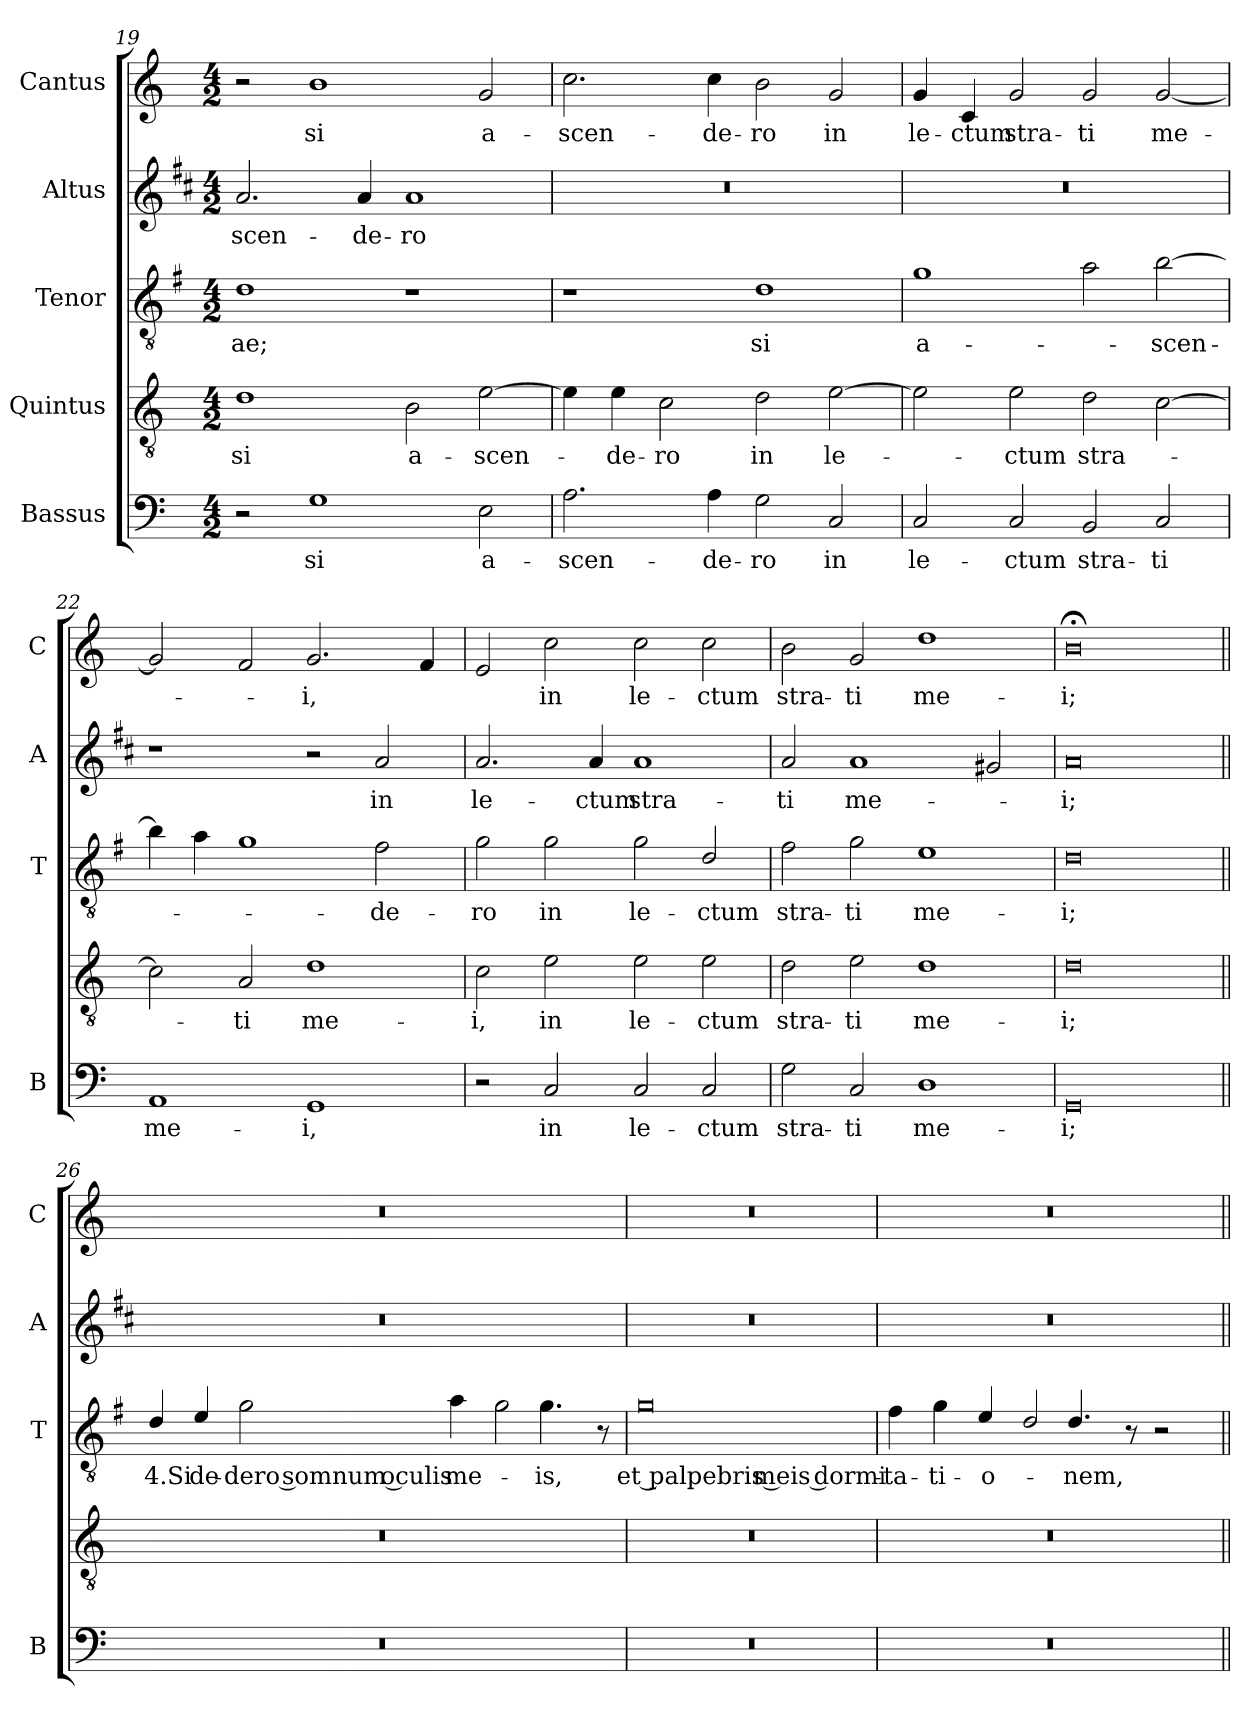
**kern	**text	**kern	**text	**kern	**text	**kern	**text	**kern	**text
*part5	*part5	*part4	*part4	*part3	*part3	*part2	*part2	*part1	*part1
*staff5	*staff5	*staff4	*staff4	*staff3	*staff3	*staff2	*staff2	*staff1	*staff1
*I"Bassus	*	*I"Quintus	*	*I"Tenor	*	*I"Altus	*	*I"Cantus	*
*I'B	*	*	*	*I'T	*	*I'A	*	*I'C	*
*clefF4	*	*clefGv2	*	*clefGv2	*	*clefG2	*	*clefG2	*
*	*	*	*	*ITrd4c7	*	*ITrd1c2	*	*	*
*k[]	*	*k[]	*	*k[]	*	*k[]	*	*k[]	*
*C:	*	*C:	*	*C:	*	*C:	*	*C:	*
*M4/2	*	*M4/2	*	*M4/2	*	*M4/2	*	*M4/2	*
=19	=19	=19	=19	=19	=19	=19	=19	=19	=19
!	!	!	!LO:LY:b	!	!LO:LY:b	!	!LO:LY:b	!	!
2r	.	1d	si	1G	-ae;	2.g/	-scen-	2r	.
!	!LO:LY:b	!	!	!	!	!	!	!	!LO:LY:b
1G	si	.	.	.	.	.	.	1b	si
!	!	!	!	!	!	!	!LO:LY:b	!	!
.	.	.	.	.	.	4g/	-de-	.	.
!	!	!	!LO:LY:b	!	!	!	!LO:LY:b	!	!
.	.	2B\	a-	1r	.	1g	-ro	.	.
!	!LO:LY:b	!	!LO:LY:b	!	!	!	!	!	!LO:LY:b
2E\	a-	[2e\	-scen-	.	.	.	.	2g/	a-
=20	=20	=20	=20	=20	=20	=20	=20	=20	=20
!	!LO:LY:b	!	!	!	!	!	!	!	!LO:LY:b
2.A\	-scen-	4e\]	.	1r	.	0r	.	2.cc\	-scen-
!	!	!	!LO:LY:b	!	!	!	!	!	!
.	.	4e\	-de-	.	.	.	.	.	.
!	!	!	!LO:LY:b	!	!	!	!	!	!
.	.	2c\	-ro	.	.	.	.	.	.
!	!LO:LY:b	!	!	!	!	!	!	!	!LO:LY:b
4A\	-de-	.	.	.	.	.	.	4cc\	-de-
!	!LO:LY:b	!	!LO:LY:b	!	!LO:LY:b	!	!	!	!LO:LY:b
2G\	-ro	2d\	in	1G	si	.	.	2b\	-ro
!	!LO:LY:b	!	!LO:LY:b	!	!	!	!	!	!LO:LY:b
2C/	in	[2e\	le-	.	.	.	.	2g/	in
!!LO:LB:g=z
=21	=21	=21	=21	=21	=21	=21	=21	=21	=21
!	!LO:LY:b	!	!	!	!LO:LY:b	!	!	!	!LO:LY:b
2C/	le-	2e\]	.	1c	a-	0r	.	4g/	le-
!	!	!	!	!	!	!	!	!	!LO:LY:b
.	.	.	.	.	.	.	.	4c/	-ctum
!	!LO:LY:b	!	!LO:LY:b	!	!	!	!	!	!LO:LY:b
2C/	-ctum	2e\	-ctum	.	.	.	.	2g/	stra-
!	!LO:LY:b	!	!LO:LY:b	!	!	!	!	!	!LO:LY:b
2BB/	stra-	2d\	stra-	2d\	.	.	.	2g/	-ti
!	!LO:LY:b	!	!	!	!LO:LY:b	!	!	!	!LO:LY:b
2C/	-ti	[2c\	.	[2e\	-scen-	.	.	[2g/	me-
=22	=22	=22	=22	=22	=22	=22	=22	=22	=22
!	!LO:LY:b	!	!	!	!	!	!	!	!
1AA	me-	2c\]	.	4e\]	.	1r	.	2g/]	.
.	.	.	.	4d\	.	.	.	.	.
!	!	!	!LO:LY:b	!	!	!	!	!	!
.	.	2A/	-ti	1c	.	.	.	2f/	.
!	!LO:LY:b	!	!LO:LY:b	!	!	!	!	!	!LO:LY:b
1GG	-i,	1d	me-	.	.	2r	.	2.g/	-i,
!	!	!	!	!	!LO:LY:b	!	!LO:LY:b	!	!
.	.	.	.	2B\	-de-	2g/	in	.	.
.	.	.	.	.	.	.	.	4f/	.
=23	=23	=23	=23	=23	=23	=23	=23	=23	=23
!	!	!	!LO:LY:b	!	!LO:LY:b	!	!LO:LY:b	!	!
2r	.	2c\	-i,	2c\	-ro	2.g/	le-	2e/	.
!	!LO:LY:b	!	!LO:LY:b	!	!LO:LY:b	!	!	!	!LO:LY:b
2C/	in	2e\	in	2c\	in	.	.	2cc\	in
!	!	!	!	!	!	!	!LO:LY:b	!	!
.	.	.	.	.	.	4g/	-ctum	.	.
!	!LO:LY:b	!	!LO:LY:b	!	!LO:LY:b	!	!LO:LY:b	!	!LO:LY:b
2C/	le-	2e\	le-	2c\	le-	1g	stra-	2cc\	le-
!	!LO:LY:b	!	!LO:LY:b	!	!LO:LY:b	!	!	!	!LO:LY:b
2C/	-ctum	2e\	-ctum	2G/	-ctum	.	.	2cc\	-ctum
=24	=24	=24	=24	=24	=24	=24	=24	=24	=24
!	!LO:LY:b	!	!LO:LY:b	!	!LO:LY:b	!	!LO:LY:b	!	!LO:LY:b
2G\	stra-	2d\	stra-	2B\	stra-	2g/	-ti	2b\	stra-
!	!LO:LY:b	!	!LO:LY:b	!	!LO:LY:b	!	!LO:LY:b	!	!LO:LY:b
2C/	-ti	2e\	-ti	2c\	-ti	1g	me-	2g/	-ti
!	!LO:LY:b	!	!LO:LY:b	!	!LO:LY:b	!	!	!	!LO:LY:b
1D	me-	1d	me-	1A	me-	.	.	1dd	me-
.	.	.	.	.	.	2f#X/	.	.	.
=25	=25	=25	=25	=25	=25	=25	=25	=25	=25
!	!LO:LY:b	!	!LO:LY:b	!	!LO:LY:b	!	!LO:LY:b	!	!LO:LY:b
0GG	-i;	0d	-i;	0G	-i;	0g	-i;	0b;<	-i;
!!LO:LB:g=z
=26||	=26||	=26||	=26||	=26||	=26||	=26||	=26||	=26||	=26||
!	!	!	!	!	!LO:LY:b	!	!	!	!
0r	.	0r	.	4G/	4.Si	0r	.	0r	.
!	!	!	!	!	!LO:LY:b	!	!	!	!
.	.	.	.	4A/	de-	.	.	.	.
!	!	!	!	!	!LO:LY:b	!	!	!	!
.	.	.	.	2c\	-dero somnum oculis	.	.	.	.
!	!	!	!	!	!LO:LY:b	!	!	!	!
.	.	.	.	4d\	me-	.	.	.	.
!	!	!	!	!LO:N:head=open	!	!	!	!	!
.	.	.	.	4c\	.	.	.	.	.
!	!	!	!	!	!LO:LY:b	!	!	!	!
.	.	.	.	4.c\	-is,	.	.	.	.
.	.	.	.	8r	.	.	.	.	.
=27	=27	=27	=27	=27	=27	=27	=27	=27	=27
!	!	!	!	!	!LO:LY:b	!	!	!	!
0r	.	0r	.	0c	et palpebris meis dormi-	0r	.	0r	.
=28	=28	=28	=28	=28	=28	=28	=28	=28	=28
!	!	!	!	!	!LO:LY:b	!	!	!	!
0r	.	0r	.	4B\	-ta-	0r	.	0r	.
!	!	!	!	!	!LO:LY:b	!	!	!	!
.	.	.	.	4c\	-ti-	.	.	.	.
!	!	!	!	!	!LO:LY:b	!	!	!	!
.	.	.	.	4A/	-o-	.	.	.	.
!	!	!	!	!LO:N:head=open	!	!	!	!	!
.	.	.	.	4G/	.	.	.	.	.
!	!	!	!	!	!LO:LY:b	!	!	!	!
.	.	.	.	4.G/	-nem,	.	.	.	.
.	.	.	.	8r	.	.	.	.	.
.	.	.	.	2r	.	.	.	.	.
=||	=||	=||	=||	=||	=||	=||	=||	=||	=||
*-	*-	*-	*-	*-	*-	*-	*-	*-	*-
